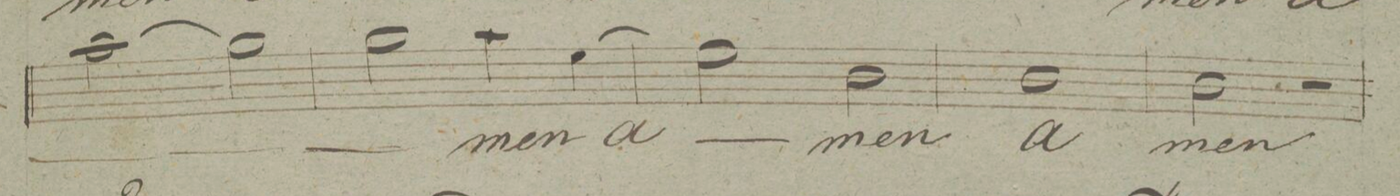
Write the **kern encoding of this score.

**kern	**text	**dynam
*I"Alto.	*	*
*clefC3	*	*
*k[b-]	*	*
*met(c|)	*	*
*M2/2	*	*
(2b-\	.	.
2a\)	.	.
=70	=70	=70
2a\	.	.
4b-\	-men	.
[4f\	A-	.
=71	=71	=71
2f\]	.	.
2c\	-men	.
=72	=72	=72
1c	A-	.
=73	=73	=73
2c\	-men	.
2r	.	.
=74	=74	=74
*-	*-	*-
